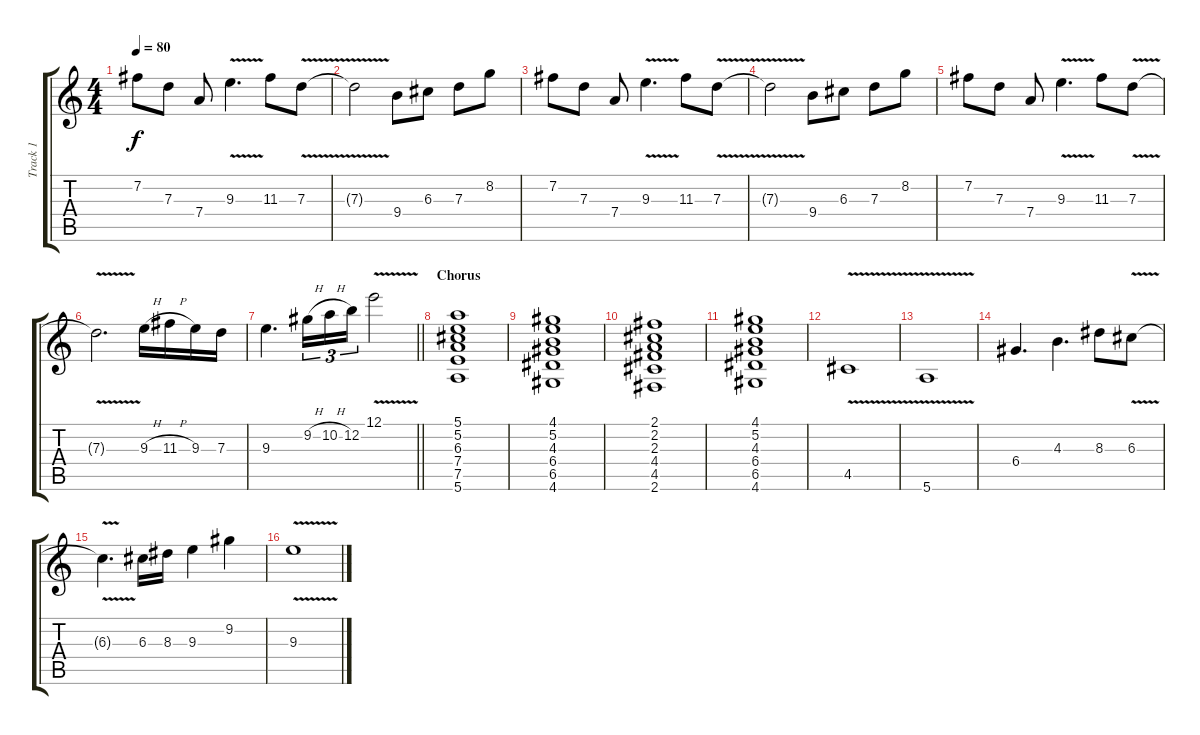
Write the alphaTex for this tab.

\track ("Track 1" "Track 1") {instrument acousticguitarsteel}
\staff {score tabs}
\tuning (E4 B3 G3 D3 A2 E2) {hide}
\ts (4 4)
\tempo 80
\clef g2
\ks c
7.2.8{dy f} 7.3.8 7.4.8 9.3{v}.4{d} 11.3.8 7.3{v}.8 |
7.3{t}.2 9.4.8 6.3.8 7.3.8 8.2.8 |
7.2.8 7.3.8 7.4.8 9.3{v}.4{d} 11.3.8 7.3{v}.8 |
7.3{t}.2 9.4.8 6.3.8 7.3.8 8.2.8 |
7.2.8 7.3.8 7.4.8 9.3{v}.4{d} 11.3.8 7.3{v}.8 |
7.3{t}.2{d} 9.3{h}.16 11.3{h}.16 9.3.16 7.3.16 |
\barLineRight lightlight
9.3.4{d} 9.2{h}.16{tu (3 2)} 10.2{h}.16{tu (3 2)} 12.2.16{tu (3 2)} 12.1{v}.2 |
\section ("" "Chorus")
(5.1 5.2 6.3 7.4 7.5 5.6).1{instrument acousticguitarsteel} |
(4.1 5.2 4.3 6.4 6.5 4.6).1 |
(2.1 2.2 2.3 4.4 4.5 2.6).1 |
(4.1 5.2 4.3 6.4 6.5 4.6).1 |
4.5{v}.1{instrument distortionguitar} |
5.6{v}.1 |
6.4.4{d} 4.3.4{d} 8.3.8 6.3{v}.8 |
6.3{t}.4{d} 6.3.16 8.3.16 9.3.4 9.2.4 |
9.3{v}.1
